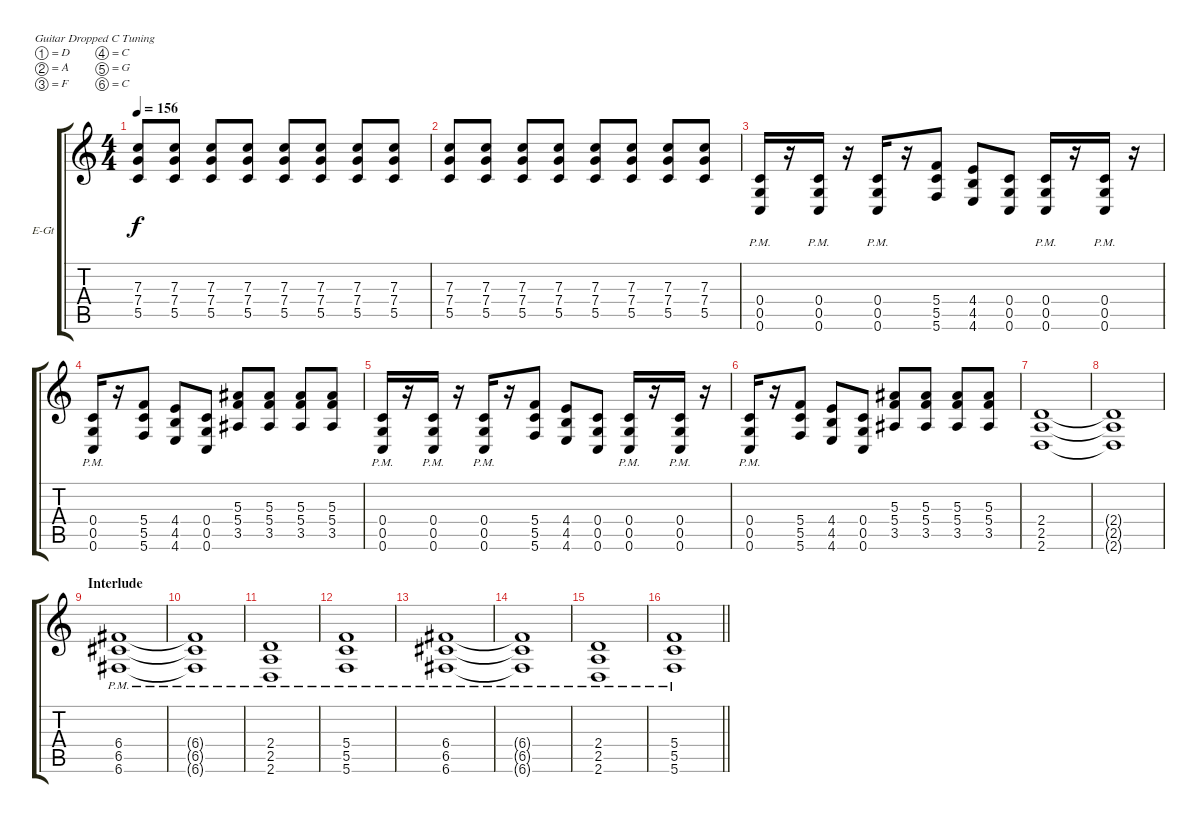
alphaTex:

\bracketExtendMode groupsimilarinstruments
\firstSystemTrackNameOrientation horizontal
\otherSystemsTrackNameOrientation horizontal
\track ("Rhythm" "E-Gt") {instrument distortionguitar}
\staff {score tabs}
\tuning (D4 A3 F3 C3 G2 C2)
\ts (4 4)
\tempo 156
\clef g2
\ks c
(7.3 7.4 5.5).8{dy f} (7.3 7.4 5.5).8 (7.3 7.4 5.5).8 (7.3 7.4 5.5).8 (7.3 7.4 5.5).8 (7.3 7.4 5.5).8 (7.3 7.4 5.5).8 (7.3 7.4 5.5).8 |
(7.3 7.4 5.5).8 (7.3 7.4 5.5).8 (7.3 7.4 5.5).8 (7.3 7.4 5.5).8 (7.3 7.4 5.5).8 (7.3 7.4 5.5).8 (7.3 7.4 5.5).8 (7.3 7.4 5.5).8 |
(0.4{pm} 0.5{pm} 0.6{pm}).16 r.16 (0.4{pm} 0.5{pm} 0.6{pm}).16 r.16 (0.4{pm} 0.5{pm} 0.6{pm}).16 r.16 (5.4 5.5 5.6).8 (4.4 4.5 4.6).8 (0.4 0.5 0.6).8 (0.4{pm} 0.5{pm} 0.6{pm}).16 r.16 (0.4{pm} 0.5{pm} 0.6{pm}).16 r.16 |
(0.4{pm} 0.5{pm} 0.6{pm}).16 r.16 (5.4 5.5 5.6).8 (4.4 4.5 4.6).8 (0.4 0.5 0.6).8 (5.3 5.4 3.5).8 (5.3 5.4 3.5).8 (5.3 5.4 3.5).8 (5.3 5.4 3.5).8 |
(0.4{pm} 0.5{pm} 0.6{pm}).16 r.16 (0.4{pm} 0.5{pm} 0.6{pm}).16 r.16 (0.4{pm} 0.5{pm} 0.6{pm}).16 r.16 (5.4 5.5 5.6).8 (4.4 4.5 4.6).8 (0.4 0.5 0.6).8 (0.4{pm} 0.5{pm} 0.6{pm}).16 r.16 (0.4{pm} 0.5{pm} 0.6{pm}).16 r.16 |
(0.4{pm} 0.5{pm} 0.6{pm}).16 r.16 (5.4 5.5 5.6).8 (4.4 4.5 4.6).8 (0.4 0.5 0.6).8 (5.3 5.4 3.5).8 (5.3 5.4 3.5).8 (5.3 5.4 3.5).8 (5.3 5.4 3.5).8 |
(2.4 2.5 2.6).1 |
(2.4{t} 2.5{t} 2.6{t}).1 |
\section ("" "Interlude")
(6.4{pm} 6.5{pm} 6.6{pm}).1 |
(6.4{pm t} 6.5{pm t} 6.6{pm t}).1 |
(2.4{pm} 2.5{pm} 2.6{pm}).1 |
(5.4{pm} 5.5{pm} 5.6{pm}).1 |
(6.4{pm} 6.5{pm} 6.6{pm}).1 |
(6.4{pm t} 6.5{pm t} 6.6{pm t}).1 |
(2.4{pm} 2.5{pm} 2.6{pm}).1 |
\barLineRight lightlight
(5.4{pm} 5.5{pm} 5.6{pm}).1
